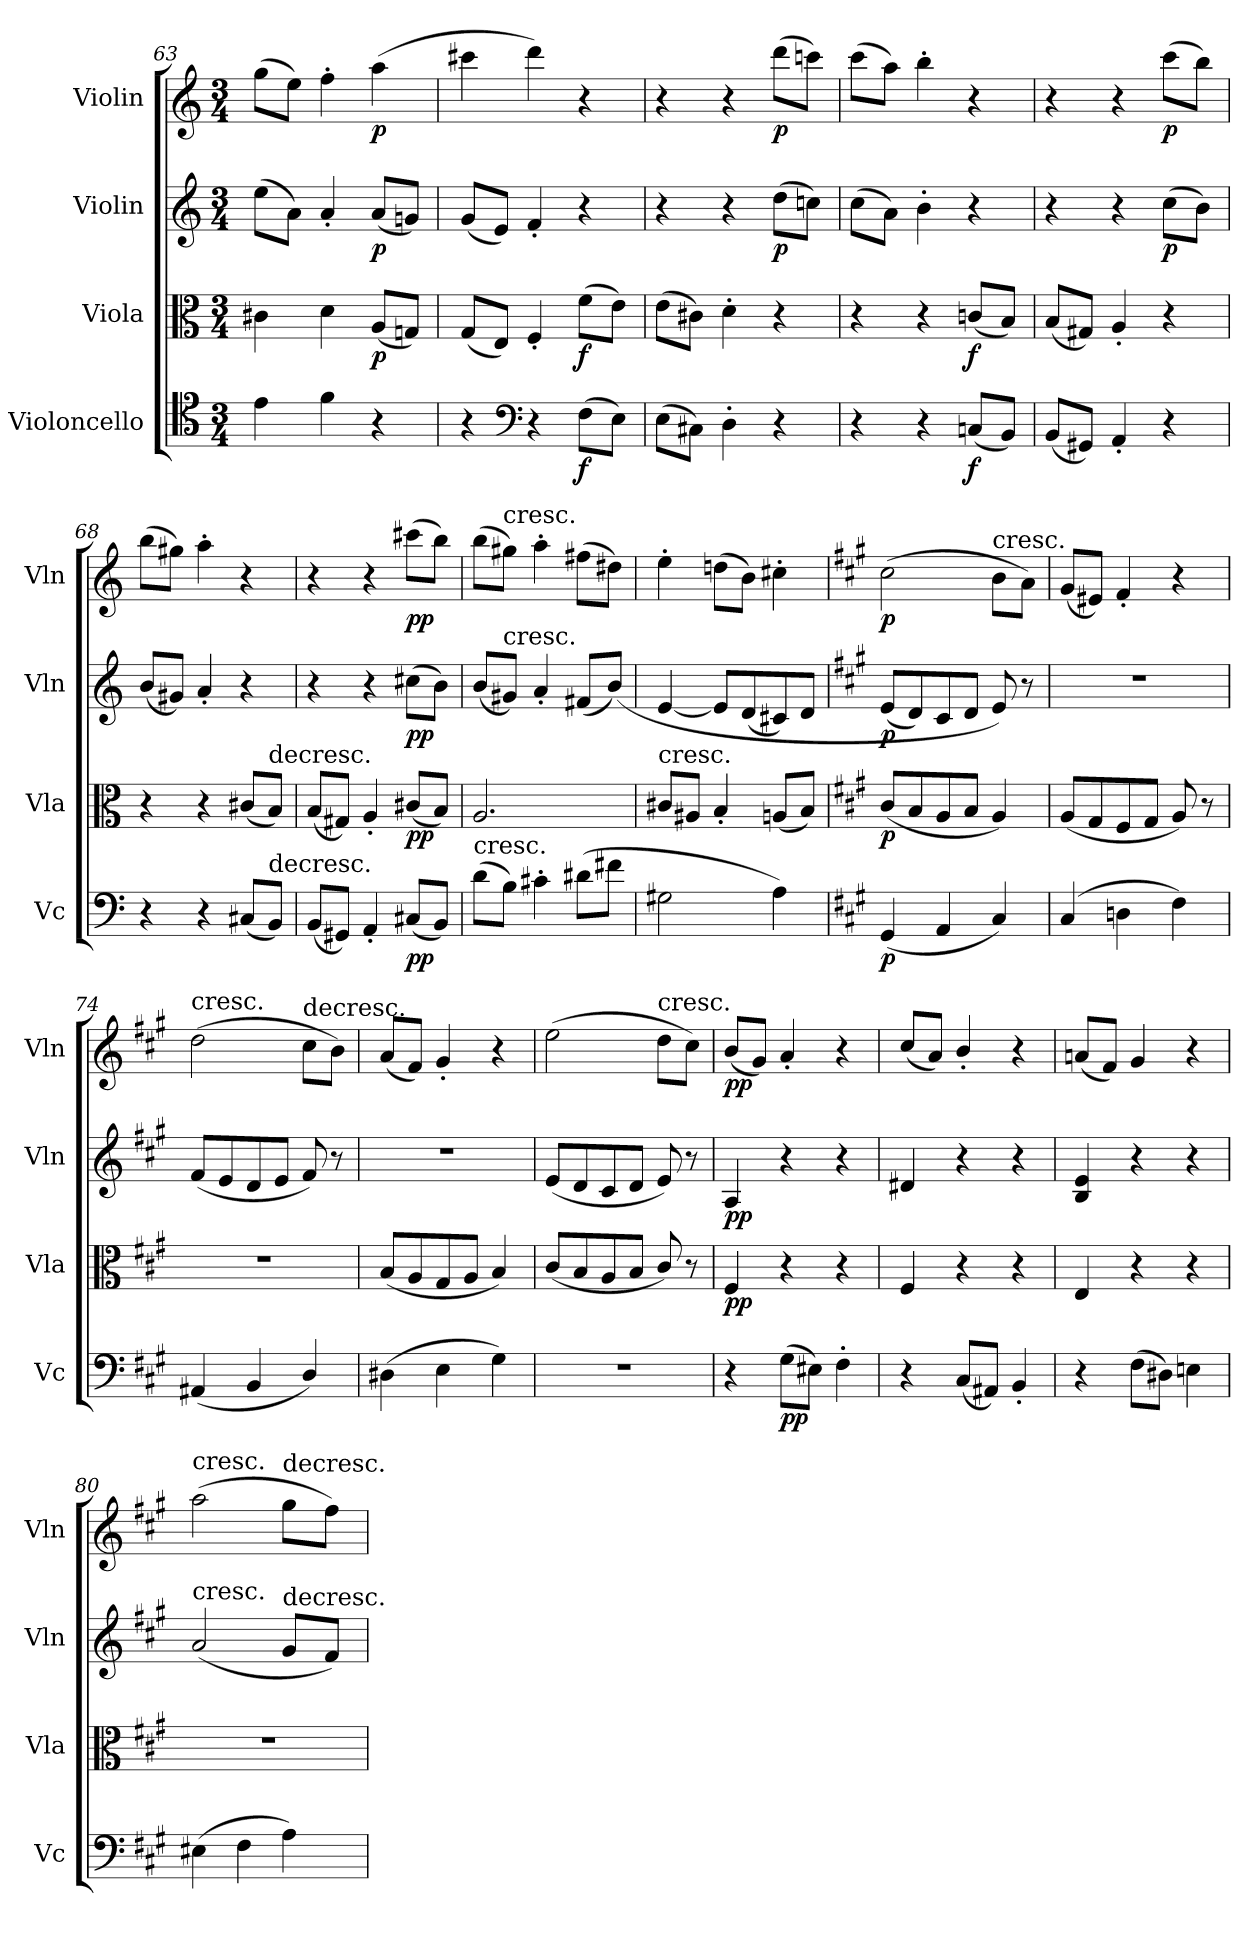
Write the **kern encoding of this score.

**kern	**dynam	**kern	**dynam	**kern	**dynam	**kern	**dynam
*part4	*part4	*part3	*part3	*part2	*part2	*part1	*part1
*staff4	*staff4	*staff3	*staff3	*staff2	*staff2	*staff1	*staff1
*I"Violoncello	*	*I"Viola	*	*I"Violin	*	*I"Violin	*
*I'Vc	*	*I'Vla	*	*I'Vln	*	*I'Vln	*
*clefC4	*	*clefC3	*	*clefG2	*	*clefG2	*
*k[]	*	*k[]	*	*k[]	*	*k[]	*
*M3/4	*	*M3/4	*	*M3/4	*	*M3/4	*
=63	=63	=63	=63	=63	=63	=63	=63
4e\	.	4c#X\	.	(8ee\L	.	(8gg\L	.
.	.	.	.	8a\J)	.	8ee\J)	.
4f\	.	4d\	.	4a'/	.	4ff'\	.
4r	.	(8A/L	p	(8a/L	p	(4aa\	p
.	.	8Gn/J)	.	8gn/J)	.	.	.
=64	=64	=64	=64	=64	=64	=64	=64
4r	.	(8G/L	.	(8g/L	.	4ccc#X\	.
.	.	8E/J)	.	8e/J)	.	.	.
*clefF4	*	*	*	*	*	*	*
4r	.	4F'/	.	4f'/	.	4ddd\)	.
(8F\L	f	(8f\L	f	4r	.	4r	.
8E\J)	.	8e\J)	.	.	.	.	.
=65	=65	=65	=65	=65	=65	=65	=65
(8E\L	.	(8e\L	.	4r	.	4r	.
8C#X\J)	.	8c#X\J)	.	.	.	.	.
4D'\	.	4d'\	.	4r	.	4r	.
4r	.	4r	.	(8dd\L	p	(8ddd\L	p
.	.	.	.	8ccn\J)	.	8cccn\J)	.
=66	=66	=66	=66	=66	=66	=66	=66
4r	.	4r	.	(8cc\L	.	(8ccc\L	.
.	.	.	.	8a\J)	.	8aa\J)	.
4r	.	4r	.	4b'\	.	4bb'\	.
(8Cn/L	f	(8cn/L	f	4r	.	4r	.
8BB/J)	.	8B/J)	.	.	.	.	.
=67	=67	=67	=67	=67	=67	=67	=67
(8BB/L	.	(8B/L	.	4r	.	4r	.
8GG#X/J)	.	8G#X/J)	.	.	.	.	.
4AA'/	.	4A'/	.	4r	.	4r	.
4r	.	4r	.	(8cc\L	p	(8ccc\L	p
.	.	.	.	8b\J)	.	8bb\J)	.
=68	=68	=68	=68	=68	=68	=68	=68
4r	.	4r	.	(8b/L	.	(8bb\L	.
.	.	.	.	8g#X/J)	.	8gg#X\J)	.
4r	.	4r	.	4a'/	.	4aa'\	.
(8C#X/L	.	(8c#X/L	.	4r	.	4r	.
!	!	!LO:TX:t=decresc.	!	!	!	!	!
!LO:TX:t=decresc.	!	!	!	!	!	!	!
8BB/J)	.	8B/J)	.	.	.	.	.
=69	=69	=69	=69	=69	=69	=69	=69
(8BB/L	.	(8B/L	.	4r	.	4r	.
8GG#X/J)	.	8G#X/J)	.	.	.	.	.
4AA'/	.	4A'/	.	4r	.	4r	.
(8C#X/L	pp	(8c#X/L	pp	(8cc#X\L	pp	(8ccc#X\L	pp
8BB/J)	.	8B/J)	.	8b\J)	.	8bb\J)	.
=70	=70	=70	=70	=70	=70	=70	=70
!LO:TX:t=cresc.	!	!	!	!	!	!	!
(8d\L	.	2.A/	.	(8b/L	.	(8bb\L	.
!	!	!	!	!	!	!LO:TX:t=cresc.	!
!	!	!	!	!LO:TX:t=cresc.	!	!	!
8B\J)	.	.	.	8g#X/J)	.	8gg#X\J)	.
4c#X'\	.	.	.	4a'/	.	4aa'\	.
(8d#X\L	.	.	.	(8f#X/L	.	(8ff#X\L	.
8f#X\J	.	.	.	(8b/J)	.	8dd#X\J)	.
=71	=71	=71	=71	=71	=71	=71	=71
!	!	!LO:TX:t=cresc.	!	!	!	!	!
2G#X\	.	8c#X/L	.	[4e/	.	4ee'\	.
.	.	8A#X/J	.	.	.	.	.
.	.	4B'/	.	8e/L]	.	(8ddn\L	.
.	.	.	.	(8d/	.	8b\J)	.
4A\)	.	(8An/L	.	8c#X/)	.	4cc#X'\	.
.	.	8B/J)	.	8d/J	.	.	.
=72	=72	=72	=72	=72	=72	=72	=72
*k[f#c#g#]	*	*k[f#c#g#]	*	*k[f#c#g#]	*	*k[f#c#g#]	*
(4GG#/	p	(8c#/L	p	(8e/L	p	(2cc#\	p
.	.	8B/	.	8d/)	.	.	.
4AA/	.	8A/	.	8c#/	.	.	.
.	.	8B/J	.	8d/J	.	.	.
!	!	!	!	!	!	!LO:TX:t=cresc.	!
4C#/)	.	4A/)	.	8e/)	.	8b\L	.
.	.	.	.	8r	.	8a\J)	.
=73	=73	=73	=73	=73	=73	=73	=73
(4C#/	.	(8A/L	.	2.r	.	(8g#/L	.
.	.	8G#/	.	.	.	8e#X/J)	.
4Dn\	.	8F#/	.	.	.	4f#'/	.
.	.	8G#/J	.	.	.	.	.
4F#\)	.	8A/)	.	.	.	4r	.
.	.	8r	.	.	.	.	.
=74	=74	=74	=74	=74	=74	=74	=74
!	!	!	!	!	!	!LO:TX:t=cresc.	!
(4AA#X/	.	2.r	.	(8f#/L	.	(2dd\	.
.	.	.	.	8e/	.	.	.
4BB/	.	.	.	8d/	.	.	.
.	.	.	.	8e/J	.	.	.
!	!	!	!	!	!	!LO:TX:t=decresc.	!
4D/)	.	.	.	8f#/)	.	8cc#\L	.
.	.	.	.	8r	.	8b\J)	.
=75	=75	=75	=75	=75	=75	=75	=75
(4D#X\	.	(8B/L	.	2.r	.	(8a/L	.
.	.	8A/	.	.	.	8f#/J)	.
4E\	.	8G#/	.	.	.	4g#'/	.
.	.	8A/J	.	.	.	.	.
4G#\)	.	4B/)	.	.	.	4r	.
=76	=76	=76	=76	=76	=76	=76	=76
2.r	.	(8c#/L	.	(8e/L	.	(2ee\	.
.	.	8B/	.	8d/	.	.	.
.	.	8A/	.	8c#/	.	.	.
.	.	8B/J	.	8d/J	.	.	.
!	!	!	!	!	!	!LO:TX:t=cresc.	!
.	.	8c#/)	.	8e/)	.	8dd\L	.
.	.	8r	.	8r	.	8cc#\J)	.
=77	=77	=77	=77	=77	=77	=77	=77
4r	.	4F#/	pp	4A/	pp	(8b/L	pp
.	.	.	.	.	.	8g#/J)	.
(8G#\L	pp	4r	.	4r	.	4a'/	.
8E#X\J)	.	.	.	.	.	.	.
4F#'\	.	4r	.	4r	.	4r	.
=78	=78	=78	=78	=78	=78	=78	=78
4r	.	4F#/	.	4d#X/	.	(8cc#/L	.
.	.	.	.	.	.	8a/J)	.
(8C#/L	.	4r	.	4r	.	4b'/	.
8AA#X/J)	.	.	.	.	.	.	.
4BB'/	.	4r	.	4r	.	4r	.
=79	=79	=79	=79	=79	=79	=79	=79
4r	.	4E/	.	4B/ 4e/	.	(8an/L	.
.	.	.	.	.	.	8f#/J)	.
(8F#\L	.	4r	.	4r	.	4g#/	.
8D#X\J)	.	.	.	.	.	.	.
4En\	.	4r	.	4r	.	4r	.
=80	=80	=80	=80	=80	=80	=80	=80
!	!	!	!	!	!	!LO:TX:t=cresc.	!
!	!	!	!	!LO:TX:t=cresc.	!	!	!
(4E#X\	.	2.r	.	(2a/	.	(2aa\	.
4F#\	.	.	.	.	.	.	.
!	!	!	!	!	!	!LO:TX:t=decresc.	!
!	!	!	!	!LO:TX:t=decresc.	!	!	!
4A\)	.	.	.	8g#/L	.	8gg#\L	.
.	.	.	.	8f#/J)	.	8ff#\J)	.
=	=	=	=	=	=	=	=
*-	*-	*-	*-	*-	*-	*-	*-
